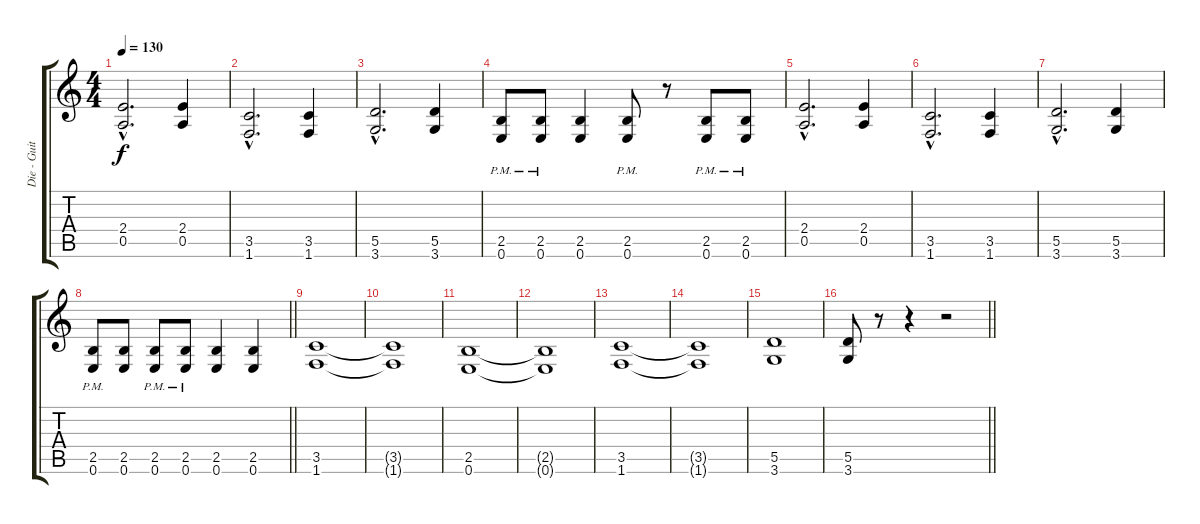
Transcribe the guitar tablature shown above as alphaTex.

\track ("Die - Guitar 1" "Die - Guit") {instrument overdrivenguitar}
\staff {score tabs}
\tuning (E4 B3 G3 D3 A2 E2) {hide}
\ts (4 4)
\tempo 130
\clef g2
\ks c
(2.4{hac} 0.5{hac}).2{d dy f} (2.4 0.5).4 |
(3.5{hac} 1.6{hac}).2{d} (3.5 1.6).4 |
(5.5{hac} 3.6{hac}).2{d} (5.5 3.6).4 |
(2.5{pm} 0.6{pm}).8 (2.5{pm} 0.6{pm}).8 (2.5 0.6).4 (2.5{pm} 0.6{pm}).8 r.8 (2.5{pm} 0.6{pm}).8 (2.5{pm} 0.6{pm}).8 |
(2.4{hac} 0.5{hac}).2{d} (2.4 0.5).4 |
(3.5{hac} 1.6{hac}).2{d} (3.5 1.6).4 |
(5.5{hac} 3.6{hac}).2{d} (5.5 3.6).4 |
\barLineRight lightlight
(2.5{pm} 0.6{pm}).8 (2.5 0.6).8 (2.5{pm} 0.6{pm}).8 (2.5{pm} 0.6{pm}).8 (2.5 0.6).4 (2.5 0.6).4 |
(3.5 1.6).1 |
(3.5{t} 1.6{t}).1 |
(2.5 0.6).1 |
(2.5{t} 0.6{t}).1 |
(3.5 1.6).1 |
(3.5{t} 1.6{t}).1 |
(5.5 3.6).1 |
\barLineRight lightlight
(5.5 3.6).8 r.8 r.4 r.2
